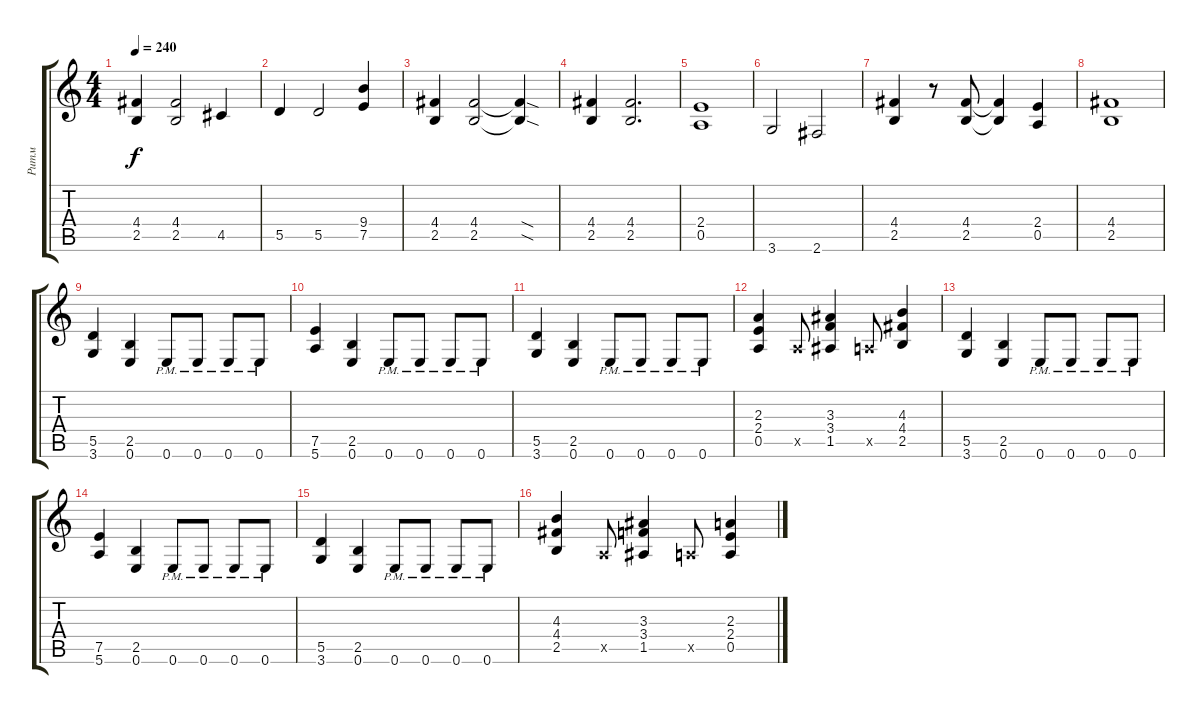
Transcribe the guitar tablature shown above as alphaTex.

\track ("Ритм" "Ритм") {instrument distortionguitar}
\staff {score tabs}
\tuning (E4 B3 G3 D3 A2 E2) {hide}
\ts (4 4)
\tempo 240
\clef g2
\ks c
(4.4 2.5).4{dy f} (4.4 2.5).2 4.5.4 |
5.5.4 5.5.2 (9.4 7.5).4 |
(4.4 2.5).4 (4.4 2.5).2 (4.4{sod t} 2.5{sod t}).4 |
(4.4 2.5).4 (4.4 2.5).2{d} |
(2.4 0.5).1 |
3.6.2 2.6.2 |
(4.4 2.5).4 r.8 (4.4 2.5).8 (4.4{t} 2.5{t}).4 (2.4 0.5).4 |
(4.4 2.5).1 |
(5.5 3.6).4 (2.5 0.6).4 0.6{pm}.8 0.6{pm}.8 0.6{pm}.8 0.6{pm}.8 |
(7.5 5.6).4 (2.5 0.6).4 0.6{pm}.8 0.6{pm}.8 0.6{pm}.8 0.6{pm}.8 |
(5.5 3.6).4 (2.5 0.6).4 0.6{pm}.8 0.6{pm}.8 0.6{pm}.8 0.6{pm}.8 |
(2.3 2.4 0.5).4 0.5{x}.8 (3.3 3.4 1.5).4 0.5{x}.8 (4.3 4.4 2.5).4 |
(5.5 3.6).4 (2.5 0.6).4 0.6{pm}.8 0.6{pm}.8 0.6{pm}.8 0.6{pm}.8 |
(7.5 5.6).4 (2.5 0.6).4 0.6{pm}.8 0.6{pm}.8 0.6{pm}.8 0.6{pm}.8 |
(5.5 3.6).4 (2.5 0.6).4 0.6{pm}.8 0.6{pm}.8 0.6{pm}.8 0.6{pm}.8 |
(4.3 4.4 2.5).4 0.5{x}.8 (3.3 3.4 1.5).4 0.5{x}.8 (2.3 2.4 0.5).4
